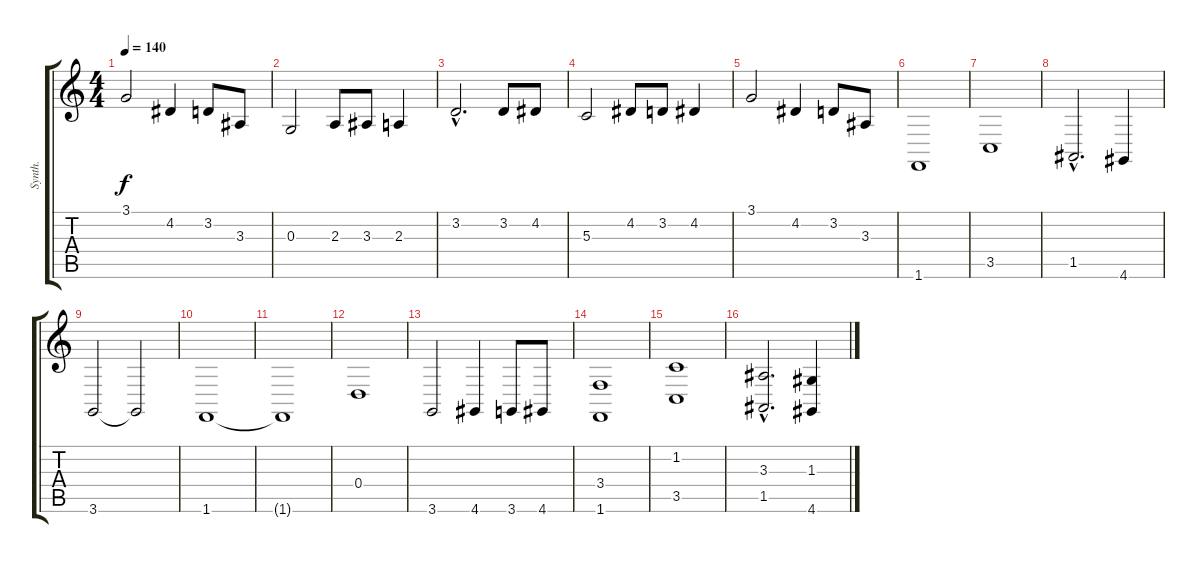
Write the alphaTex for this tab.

\track ("Synth." "Synth.") {instrument pad4choir}
\staff {score tabs}
\tuning (E4 B3 G3 D3 A2 E2) {hide}
\ts (4 4)
\tempo 140
\clef g2
\ks c
3.1.2{dy f} 4.2.4 3.2.8 3.3.8 |
0.3.2 2.3.8 3.3.8 2.3.4 |
3.2{hac}.2{d} 3.2.8 4.2.8 |
5.3.2 4.2.8 3.2.8 4.2.4 |
3.1.2 4.2.4 3.2.8 3.3.8 |
1.6.1{volume 14} |
3.5.1 |
1.5{hac}.2{d} 4.6.4 |
3.6.2 3.6{t}.2 |
1.6.1 |
1.6{t}.1 |
0.4.1 |
3.6.2 4.6.4 3.6.8 4.6.8 |
(3.4 1.6).1{volume 11} |
(1.2 3.5).1 |
(3.3{hac} 1.5{hac}).2{d} (1.3 4.6).4
